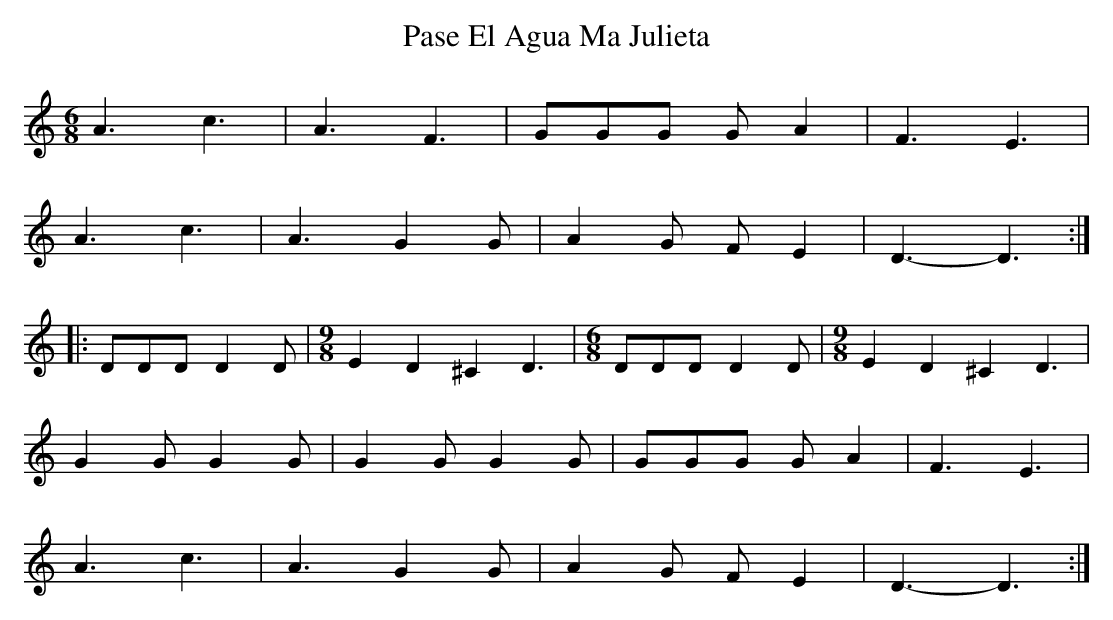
X:1
T:Pase El Agua Ma Julieta
L:1/16
M:6/8
K:C major
A6 c6|A6 F6|G2G2G2 G2 A4|F6 E6|
A6 c6|A6 G4 G2|A4 G2 F2 E4|D6-D6:|
|:D2D2D2 D4D2|[M:9/8]E4 D4 ^C4 D6|[M:6/8]D2D2D2 D4 D2|[M:9/8] E4 D4 ^C4 D6|
G4 G2 G4 G2|G4 G2 G4 G2|G2G2G2 G2 A4|F6 E6|
A6 c6|A6 G4 G2|A4 G2 F2 E4|D6-D6:|
